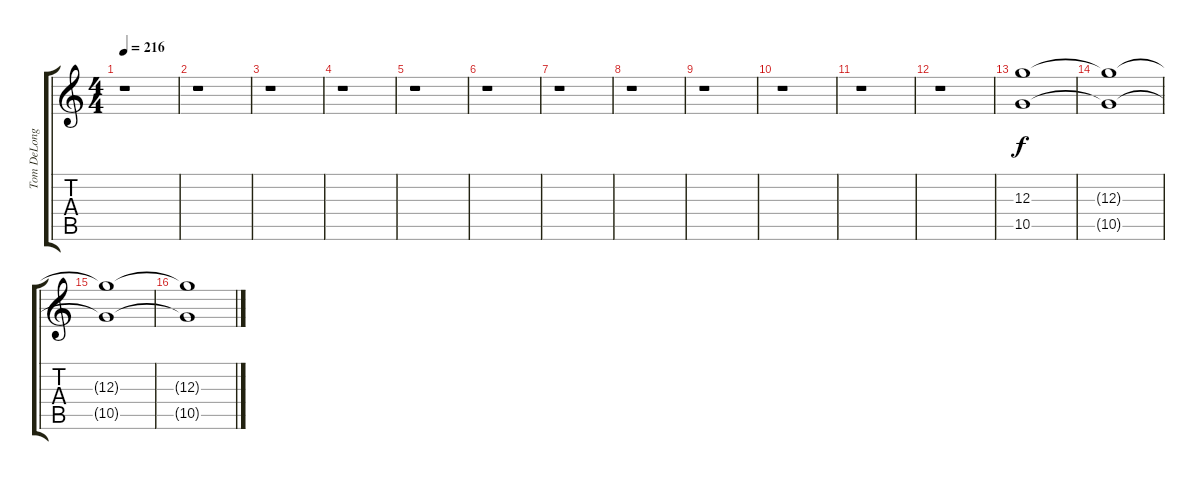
\track ("Tom DeLonge (Rhythm Guitar)" "Tom DeLong") {instrument distortionguitar}
\staff {score tabs}
\tuning (E4 B3 G3 D3 A2 E2) {hide}
\ts (4 4)
\tempo 216
\clef g2
\ks c
r.1{dy f} |
r.1 |
r.1 |
r.1 |
r.1 |
r.1 |
r.1 |
r.1 |
r.1 |
r.1 |
r.1 |
r.1 |
(12.3 10.5).1 |
(12.3{t} 10.5{t}).1 |
(12.3{t} 10.5{t}).1 |
(12.3{t} 10.5{t}).1
